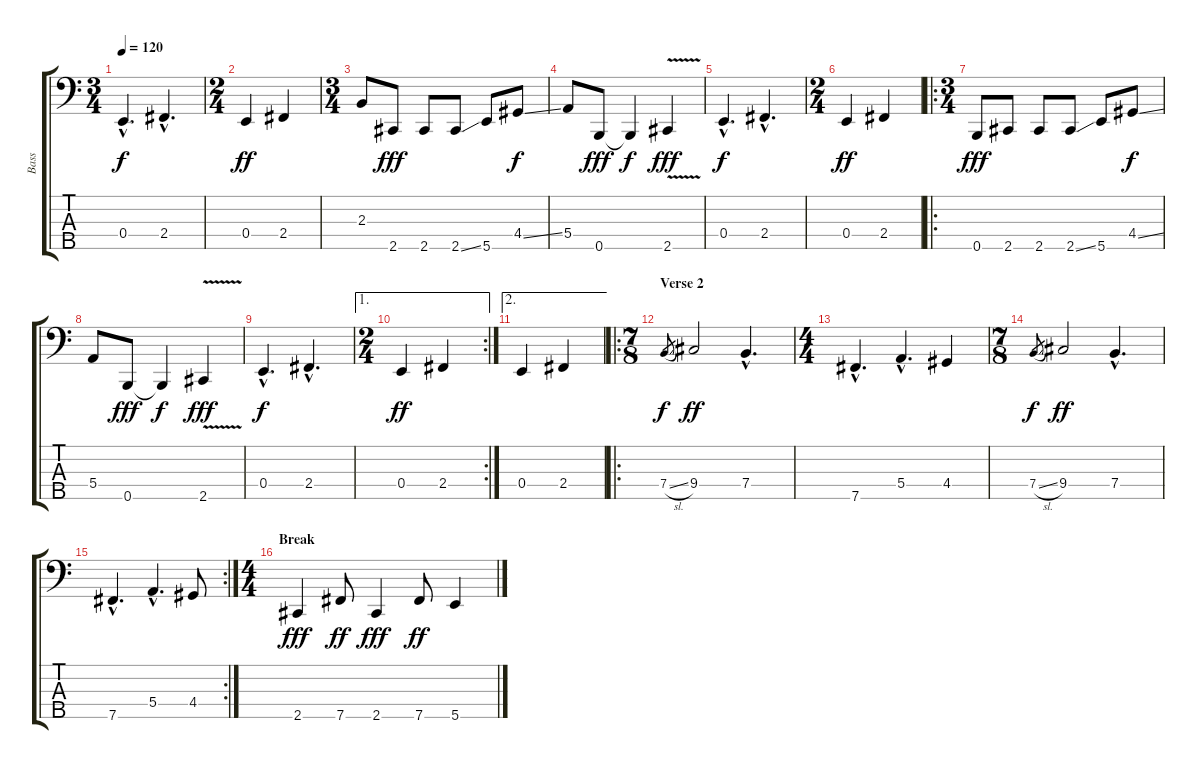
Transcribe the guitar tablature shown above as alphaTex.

\track ("Bass" "Bass") {instrument electricbassfinger}
\staff {score tabs}
\tuning (G2 D2 A1 E1 B0) {hide}
\ts (3 4)
\tempo 120
\clef f4
\ks c
0.4{hac}.4{d dy f} 2.4{hac}.4{d} |
\ts (2 4)
0.4.4{dy ff} 2.4.4 |
\ts (3 4)
2.3.8 2.5.8{dy fff} 2.5.8 2.5{ss}.8 5.5.8 4.4{ss}.8{dy f} |
5.4.8 0.5.8{dy fff} 0.5{t}.4{dy f} 2.5{v}.4{dy fff} |
0.4{hac}.4{d dy f} 2.4{hac}.4{d} |
\ts (2 4)
0.4.4{dy ff} 2.4.4 |
\ro
\ts (3 4)
0.5.8{dy fff} 2.5.8 2.5.8 2.5{ss}.8 5.5.8 4.4{ss}.8{dy f} |
5.4.8 0.5.8{dy fff} 0.5{t}.4{dy f} 2.5{v}.4{dy fff} |
0.4{hac}.4{d dy f} 2.4{hac}.4{d} |
\ae 1
\rc 2
\ts (2 4)
0.4.4{dy ff} 2.4.4 |
\ae 2
0.4.4 2.4.4 |
\ro
\ts (7 8)
\section ("" "Verse 2")
7.4{sl}.8{gr dy f} 9.4.2{dy ff} 7.4{hac}.4{d} |
\ts (4 4)
7.5{hac}.4{d} 5.4{hac}.4{d} 4.4.4 |
\ts (7 8)
7.4{sl}.8{gr dy f} 9.4.2{dy ff} 7.4{hac}.4{d} |
\rc 2
7.5{hac}.4{d} 5.4{hac}.4{d} 4.4.8 |
\ts (4 4)
\section ("" "Break")
2.5.4{dy fff} 7.5.8{dy ff} 2.5.4{dy fff} 7.5.8{dy ff} 5.5{ss}.4
